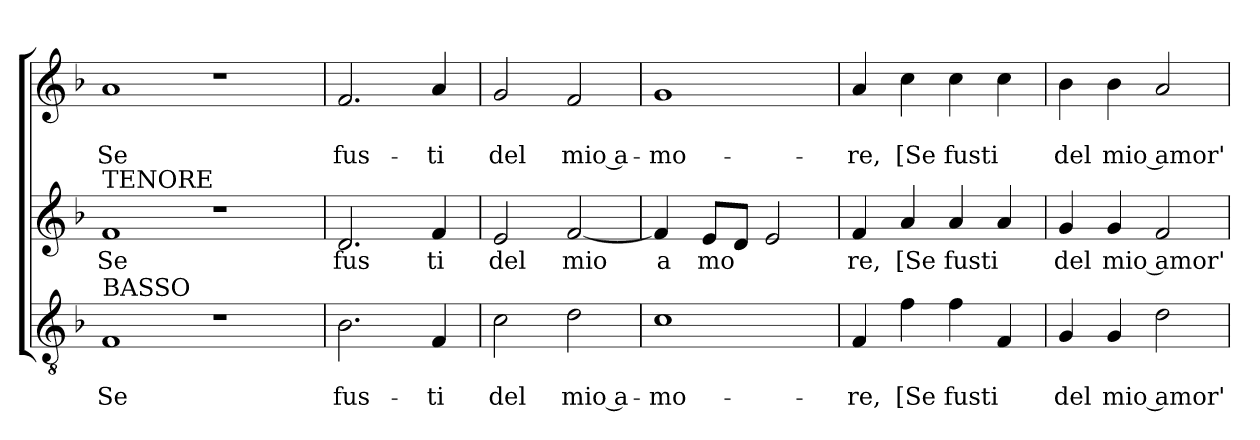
**kern	**text	**text	**kern	**text	**kern	**text	**text
*part3	*part3	*part3	*part2	*part2	*part1	*part1	*part1
*staff3	*staff3	*staff3	*staff2	*staff2	*staff1	*staff1	*staff1
*clefGv2	*	*	*clefG2	*	*clefG2	*	*
*k[b-]	*	*	*k[b-]	*	*k[b-]	*	*
*F:	*	*	*F:	*	*F:	*	*
=1	=1	=1	=1	=1	=1	=1	=1
!	!	!	!LO:TX:a:t=TENORE	!	!	!	!
!LO:TX:a:t=BASSO	!	!	!	!	!	!	!
!	!	!LO:LY:b	!	!LO:LY:b	!	!	!LO:LY:b
1F	.	Se	1f	Se	1a	.	Se
1r	.	.	1r	.	1r	.	.
=2	=2	=2	=2	=2	=2	=2	=2
!	!	!LO:LY:b	!	!LO:LY:b	!	!	!LO:LY:b
2.B-\	.	fus-	2.d/	fus	2.f/	.	fus-
!	!	!LO:LY:b	!	!LO:LY:b	!	!	!LO:LY:b
4F/	.	-ti	4f/	ti	4a/	.	-ti
=3	=3	=3	=3	=3	=3	=3	=3
!	!	!LO:LY:b	!	!LO:LY:b	!	!	!LO:LY:b
2c\	.	del	2e/	del	2g/	.	del
!	!	!LO:LY:b:rj	!	!LO:LY:b	!	!	!LO:LY:b:rj
2d\	.	mio a-	[<2f/	mio	2f/	.	mio a-
=4	=4	=4	=4	=4	=4	=4	=4
!	!	!LO:LY:b	!	!LO:LY:b:rj	!	!	!LO:LY:b
1c	.	-mo-	4f/]	a	1g	.	-mo-
!	!	!	!	!LO:LY:b	!	!	!
.	.	.	8e/L	mo	.	.	.
.	.	.	8d/J	.	.	.	.
.	.	.	2e/	.	.	.	.
=5	=5	=5	=5	=5	=5	=5	=5
!	!	!LO:LY:b	!	!LO:LY:b	!	!	!LO:LY:b
4F/	.	-re,	4f/	re,	4a/	.	-re,
!	!	!LO:LY:b	!	!LO:LY:b	!	!	!LO:LY:b
4f\	.	[Se	4a/	[Se	4cc\	.	[Se
!	!	!LO:LY:b	!	!LO:LY:b	!	!	!LO:LY:b
4f\	.	fusti	4a/	fusti	4cc\	.	fusti
4F/	.	.	4a/	.	4cc\	.	.
=6	=6	=6	=6	=6	=6	=6	=6
!	!	!LO:LY:b	!	!LO:LY:b	!	!	!LO:LY:b
4G/	.	del	4g/	del	4b-\	.	del
!	!	!LO:LY:b:rj	!	!LO:LY:b:rj	!	!	!LO:LY:b:rj
4G/	.	mio amor'	4g/	mio amor'	4b-\	.	mio amor'
2d\	.	.	2f/	.	2a/	.	.
=	=	=	=	=	=	=	=
*-	*-	*-	*-	*-	*-	*-	*-
